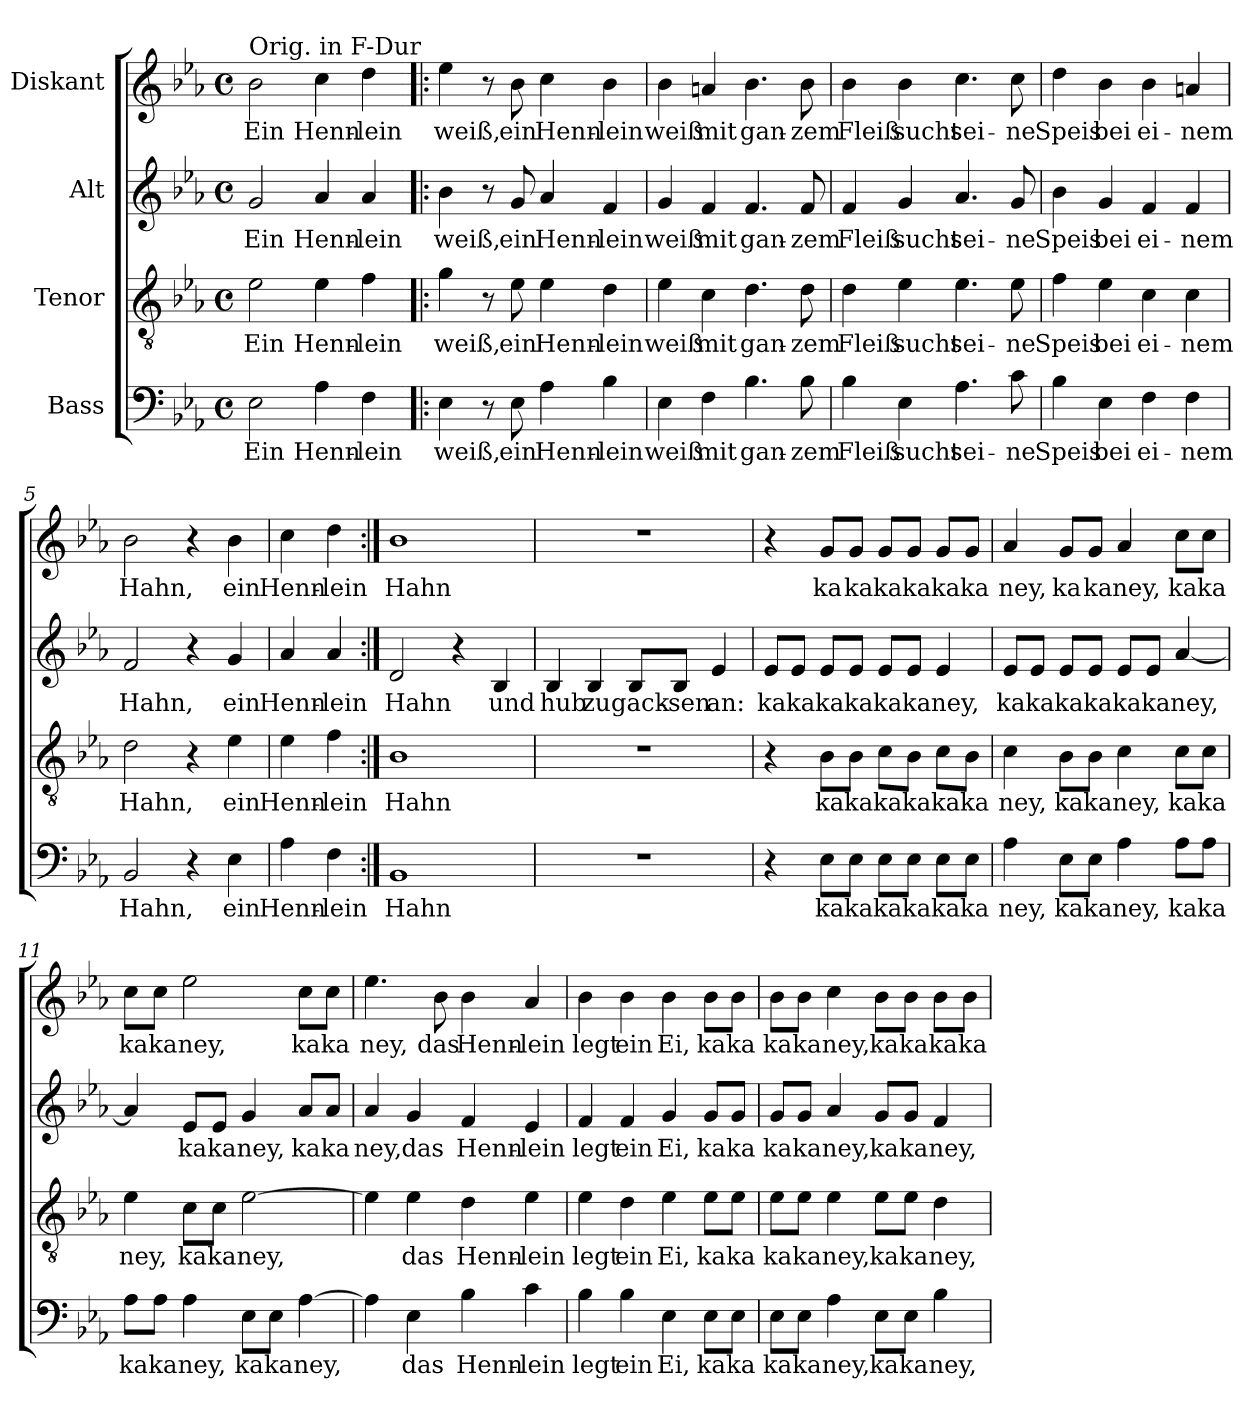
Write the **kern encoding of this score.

**kern	**text	**kern	**text	**kern	**text	**kern	**text
*part4	*part4	*part3	*part3	*part2	*part2	*part1	*part1
*staff4	*staff4	*staff3	*staff3	*staff2	*staff2	*staff1	*staff1
*I"Bass	*	*I"Tenor	*	*I"Alt	*	*I"Diskant	*
*clefF4	*	*clefGv2	*	*clefG2	*	*clefG2	*
*k[b-e-a-]	*	*k[b-e-a-]	*	*k[b-e-a-]	*	*k[b-e-a-]	*
*M4/4	*	*M4/4	*	*M4/4	*	*M4/4	*
*met(c)	*	*met(c)	*	*met(c)	*	*met(c)	*
=	=	=	=	=	=	=	=
!	!	!	!	!	!	!LO:TX:a:t=Orig. in F-Dur	!
!	!LO:LY:b	!	!LO:LY:b	!	!LO:LY:b	!	!LO:LY:b
2E-\	Ein	2e-\	Ein	2g/	Ein	2b-\	Ein
!	!LO:LY:b	!	!LO:LY:b	!	!LO:LY:b	!	!LO:LY:b
4A-\	Henn-	4e-\	Henn-	4a-/	Henn-	4cc\	Henn-
!	!LO:LY:b	!	!LO:LY:b	!	!LO:LY:b	!	!LO:LY:b
4F\	-lein	4f\	-lein	4a-/	-lein	4dd\	-lein
=1!|:	=1!|:	=1!|:	=1!|:	=1!|:	=1!|:	=1!|:	=1!|:
!	!LO:LY:b	!	!LO:LY:b	!	!LO:LY:b	!	!LO:LY:b
4E-\	weiß,	4g\	weiß,	4b-\	weiß,	4ee-\	weiß,
8r	.	8r	.	8r	.	8r	.
!	!LO:LY:b	!	!LO:LY:b	!	!LO:LY:b	!	!LO:LY:b
8E-\	ein	8e-\	ein	8g/	ein	8b-\	ein
!	!LO:LY:b	!	!LO:LY:b	!	!LO:LY:b	!	!LO:LY:b
4A-\	Henn-	4e-\	Henn-	4a-/	Henn-	4cc\	Henn-
!	!LO:LY:b	!	!LO:LY:b	!	!LO:LY:b	!	!LO:LY:b
4B-\	-lein	4d\	-lein	4f/	-lein	4b-\	-lein
=2	=2	=2	=2	=2	=2	=2	=2
!	!LO:LY:b	!	!LO:LY:b	!	!LO:LY:b	!	!LO:LY:b
4E-\	weiß	4e-\	weiß	4g/	weiß	4b-\	weiß
!	!LO:LY:b	!	!LO:LY:b	!	!LO:LY:b	!	!LO:LY:b
4F\	mit	4c\	mit	4f/	mit	4an/	mit
!	!LO:LY:b	!	!LO:LY:b	!	!LO:LY:b	!	!LO:LY:b
4.B-\	gan-	4.d\	gan-	4.f/	gan-	4.b-\	gan-
!	!LO:LY:b	!	!LO:LY:b	!	!LO:LY:b	!	!LO:LY:b
8B-\	-zem	8d\	-zem	8f/	-zem	8b-\	-zem
!!LO:LB:g=z
=3	=3	=3	=3	=3	=3	=3	=3
!	!LO:LY:b	!	!LO:LY:b	!	!LO:LY:b	!	!LO:LY:b
4B-\	Fleiß	4d\	Fleiß	4f/	Fleiß	4b-\	Fleiß
!	!LO:LY:b	!	!LO:LY:b	!	!LO:LY:b	!	!LO:LY:b
4E-\	sucht	4e-\	sucht	4g/	sucht	4b-\	sucht
!	!LO:LY:b	!	!LO:LY:b	!	!LO:LY:b	!	!LO:LY:b
4.A-\	sei-	4.e-\	sei-	4.a-/	sei-	4.cc\	sei-
!	!LO:LY:b	!	!LO:LY:b	!	!LO:LY:b	!	!LO:LY:b
8c\	-ne	8e-\	-ne	8g/	-ne	8cc\	-ne
=4	=4	=4	=4	=4	=4	=4	=4
!	!LO:LY:b	!	!LO:LY:b	!	!LO:LY:b	!	!LO:LY:b
4B-\	Speis	4f\	Speis	4b-\	Speis	4dd\	Speis
!	!LO:LY:b	!	!LO:LY:b	!	!LO:LY:b	!	!LO:LY:b
4E-\	bei	4e-\	bei	4g/	bei	4b-\	bei
!	!LO:LY:b	!	!LO:LY:b	!	!LO:LY:b	!	!LO:LY:b
4F\	ei-	4c\	ei-	4f/	ei-	4b-\	ei-
!	!LO:LY:b	!	!LO:LY:b	!	!LO:LY:b	!	!LO:LY:b
4F\	-nem	4c\	-nem	4f/	-nem	4an/	-nem
=5	=5	=5	=5	=5	=5	=5	=5
!	!LO:LY:b	!	!LO:LY:b	!	!LO:LY:b	!	!LO:LY:b
2BB-/	Hahn,	2d\	Hahn,	2f/	Hahn,	2b-\	Hahn,
4r	.	4r	.	4r	.	4r	.
!	!LO:LY:b	!	!LO:LY:b	!	!LO:LY:b	!	!LO:LY:b
4E-\	ein	4e-\	ein	4g/	ein	4b-\	ein
=6	=6	=6	=6	=6	=6	=6	=6
!	!LO:LY:b	!	!LO:LY:b	!	!LO:LY:b	!	!LO:LY:b
4A-\	Henn-	4e-\	Henn-	4a-/	Henn-	4cc\	Henn-
!	!LO:LY:b	!	!LO:LY:b	!	!LO:LY:b	!	!LO:LY:b
4F\	-lein	4f\	-lein	4a-/	-lein	4dd\	-lein
=7:|!	=7:|!	=7:|!	=7:|!	=7:|!	=7:|!	=7:|!	=7:|!
!	!LO:LY:b	!	!LO:LY:b	!	!LO:LY:b	!	!LO:LY:b
1BB-	Hahn	1B-	Hahn	2d/	Hahn	1b-	Hahn
.	.	.	.	4r	.	.	.
!	!	!	!	!	!LO:LY:b	!	!
.	.	.	.	4B-/	und	.	.
!!LO:LB:g=z
=8	=8	=8	=8	=8	=8	=8	=8
!	!	!	!	!	!LO:LY:b	!	!
1r	.	1r	.	4B-/	hub	1r	.
!	!	!	!	!	!LO:LY:b	!	!
.	.	.	.	4B-/	zu	.	.
!	!	!	!	!	!LO:LY:b	!	!
.	.	.	.	8B-/L	gack-	.	.
!	!	!	!	!	!LO:LY:b	!	!
.	.	.	.	8B-/J	-sen	.	.
!	!	!	!	!	!LO:LY:b	!	!
.	.	.	.	4e-/	an:	.	.
=9	=9	=9	=9	=9	=9	=9	=9
!	!	!	!	!	!LO:LY:b	!	!
4r	.	4r	.	8e-/L	ka	4r	.
!	!	!	!	!	!LO:LY:b	!	!
.	.	.	.	8e-/J	ka	.	.
!	!LO:LY:b	!	!LO:LY:b	!	!LO:LY:b	!	!LO:LY:b
8E-\L	ka	8B-\L	ka	8e-/L	ka	8g/L	ka
!	!LO:LY:b	!	!LO:LY:b	!	!LO:LY:b	!	!LO:LY:b
8E-\J	ka	8B-\J	ka	8e-/J	ka	8g/J	ka
!	!LO:LY:b	!	!LO:LY:b	!	!LO:LY:b	!	!LO:LY:b
8E-\L	ka	8c\L	ka	8e-/L	ka	8g/L	ka
!	!LO:LY:b	!	!LO:LY:b	!	!LO:LY:b	!	!LO:LY:b
8E-\J	ka	8B-\J	ka	8e-/J	ka	8g/J	ka
!	!LO:LY:b	!	!LO:LY:b	!	!LO:LY:b	!	!LO:LY:b
8E-\L	ka	8c\L	ka	4e-/	ney,	8g/L	ka
!	!LO:LY:b	!	!LO:LY:b	!	!	!	!LO:LY:b
8E-\J	ka	8B-\J	ka	.	.	8g/J	ka
=10	=10	=10	=10	=10	=10	=10	=10
!	!LO:LY:b	!	!LO:LY:b	!	!LO:LY:b	!	!LO:LY:b
4A-\	ney,	4c\	ney,	8e-/L	ka	4a-/	ney,
!	!	!	!	!	!LO:LY:b	!	!
.	.	.	.	8e-/J	ka	.	.
!	!LO:LY:b	!	!LO:LY:b	!	!LO:LY:b	!	!LO:LY:b
8E-\L	ka	8B-\L	ka	8e-/L	ka	8g/L	ka
!	!LO:LY:b	!	!LO:LY:b	!	!LO:LY:b	!	!LO:LY:b
8E-\J	ka	8B-\J	ka	8e-/J	ka	8g/J	ka
!	!LO:LY:b	!	!LO:LY:b	!	!LO:LY:b	!	!LO:LY:b
4A-\	ney,	4c\	ney,	8e-/L	ka	4a-/	ney,
!	!	!	!	!	!LO:LY:b	!	!
.	.	.	.	8e-/J	ka	.	.
!	!LO:LY:b	!	!LO:LY:b	!	!LO:LY:b	!	!LO:LY:b
8A-\L	ka	8c\L	ka	[4a-/	ney,	8cc\L	ka
!	!LO:LY:b	!	!LO:LY:b	!	!	!	!LO:LY:b
8A-\J	ka	8c\J	ka	.	.	8cc\J	ka
!!LO:PB:g=z
=11	=11	=11	=11	=11	=11	=11	=11
!	!LO:LY:b	!	!LO:LY:b	!	!	!	!LO:LY:b
8A-\L	ka	4e-\	ney,	4a-/]	.	8cc\L	ka
!	!LO:LY:b	!	!	!	!	!	!LO:LY:b
8A-\J	ka	.	.	.	.	8cc\J	ka
!	!LO:LY:b	!	!LO:LY:b	!	!LO:LY:b	!	!LO:LY:b
4A-\	ney,	8c\L	ka	8e-/L	ka	2ee-\	ney,
!	!	!	!LO:LY:b	!	!LO:LY:b	!	!
.	.	8c\J	ka	8e-/J	ka	.	.
!	!LO:LY:b	!	!LO:LY:b	!	!LO:LY:b	!	!
8E-\L	ka	[2e-\	ney,	4g/	ney,	.	.
!	!LO:LY:b	!	!	!	!	!	!
8E-\J	ka	.	.	.	.	.	.
!	!LO:LY:b	!	!	!	!LO:LY:b	!	!LO:LY:b
[4A-\	ney,	.	.	8a-/L	ka	8cc\L	ka
!	!	!	!	!	!LO:LY:b	!	!LO:LY:b
.	.	.	.	8a-/J	ka	8cc\J	ka
=12	=12	=12	=12	=12	=12	=12	=12
!	!	!	!	!	!LO:LY:b	!	!LO:LY:b
4A-\]	.	4e-\]	.	4a-/	ney,	4.ee-\	ney,
!	!LO:LY:b	!	!LO:LY:b	!	!LO:LY:b	!	!
4E-\	das	4e-\	das	4g/	das	.	.
!	!	!	!	!	!	!	!LO:LY:b
.	.	.	.	.	.	8b-\	das
!	!LO:LY:b	!	!LO:LY:b	!	!LO:LY:b	!	!LO:LY:b
4B-\	Henn-	4d\	Henn-	4f/	Henn-	4b-\	Henn-
!	!LO:LY:b	!	!LO:LY:b	!	!LO:LY:b	!	!LO:LY:b
4c\	lein	4e-\	lein	4e-/	-lein	4a-/	-lein
=13	=13	=13	=13	=13	=13	=13	=13
!	!LO:LY:b	!	!LO:LY:b	!	!LO:LY:b	!	!LO:LY:b
4B-\	legt	4e-\	legt	4f/	legt	4b-\	legt
!	!LO:LY:b	!	!LO:LY:b	!	!LO:LY:b	!	!LO:LY:b
4B-\	ein	4d\	ein	4f/	ein	4b-\	ein
!	!LO:LY:b	!	!LO:LY:b	!	!LO:LY:b	!	!LO:LY:b
4E-\	Ei,	4e-\	Ei,	4g/	Ei,	4b-\	Ei,
!	!LO:LY:b	!	!LO:LY:b	!	!LO:LY:b	!	!LO:LY:b
8E-\L	ka	8e-\L	ka	8g/L	ka	8b-\L	ka
!	!LO:LY:b	!	!LO:LY:b	!	!LO:LY:b	!	!LO:LY:b
8E-\J	ka	8e-\J	ka	8g/J	ka	8b-\J	ka
!!LO:LB:g=z
=14	=14	=14	=14	=14	=14	=14	=14
!	!LO:LY:b	!	!LO:LY:b	!	!LO:LY:b	!	!LO:LY:b
8E-\L	ka	8e-\L	ka	8g/L	ka	8b-\L	ka
!	!LO:LY:b	!	!LO:LY:b	!	!LO:LY:b	!	!LO:LY:b
8E-\J	ka	8e-\J	ka	8g/J	ka	8b-\J	ka
!	!LO:LY:b	!	!LO:LY:b	!	!LO:LY:b	!	!LO:LY:b
4A-\	ney,	4e-\	ney,	4a-/	ney,	4cc\	ney,
!	!LO:LY:b	!	!LO:LY:b	!	!LO:LY:b	!	!LO:LY:b
8E-\L	ka	8e-\L	ka	8g/L	ka	8b-\L	ka
!	!LO:LY:b	!	!LO:LY:b	!	!LO:LY:b	!	!LO:LY:b
8E-\J	ka	8e-\J	ka	8g/J	ka	8b-\J	ka
!	!LO:LY:b	!	!LO:LY:b	!	!LO:LY:b	!	!LO:LY:b
4B-\	ney,	4d\	ney,	4f/	ney,	8b-\L	ka
!	!	!	!	!	!	!	!LO:LY:b
.	.	.	.	.	.	8b-\J	ka
=	=	=	=	=	=	=	=
*-	*-	*-	*-	*-	*-	*-	*-
